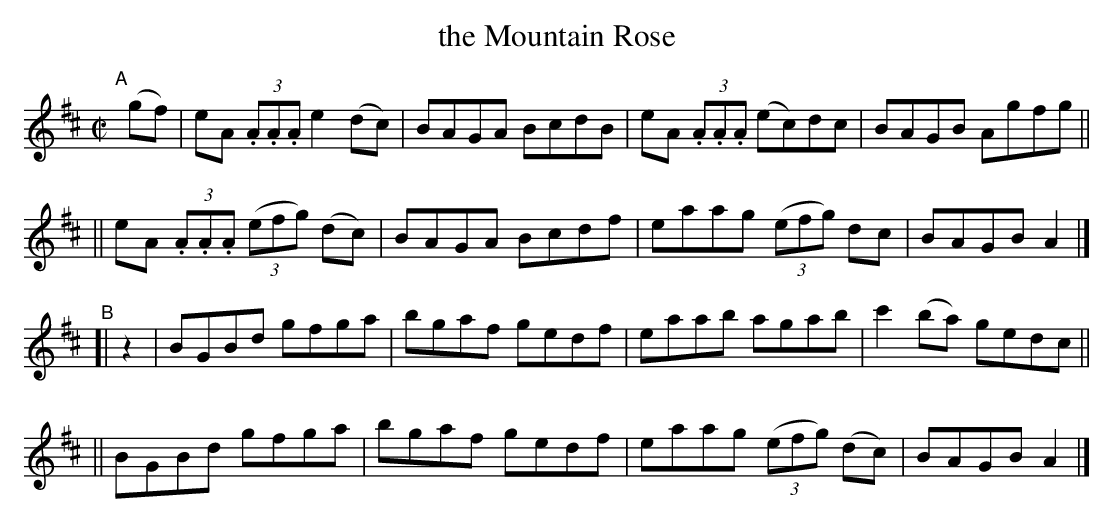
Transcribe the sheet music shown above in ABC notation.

X:1
T: the Mountain Rose
M: C|
L: 1/8
K: Amix
"^A"[|] (gf) \
|  eA (3.A.A.A e2(dc) | BAGA BcdB | eA (3.A.A.A (ec)dc | BAGB Agfg ||
|| eA (3.A.A.A (3(efg) (dc) | BAGA Bcdf | eaag (3(efg) dc | BAGB A2 |]
"^B"[| z2 \
|  BGBd gfga | bgaf gedf | eaab agab | c'2(ba) gedc ||
|| BGBd gfga | bgaf gedf | eaag (3(efg) (dc) | BAGB A2 |]
